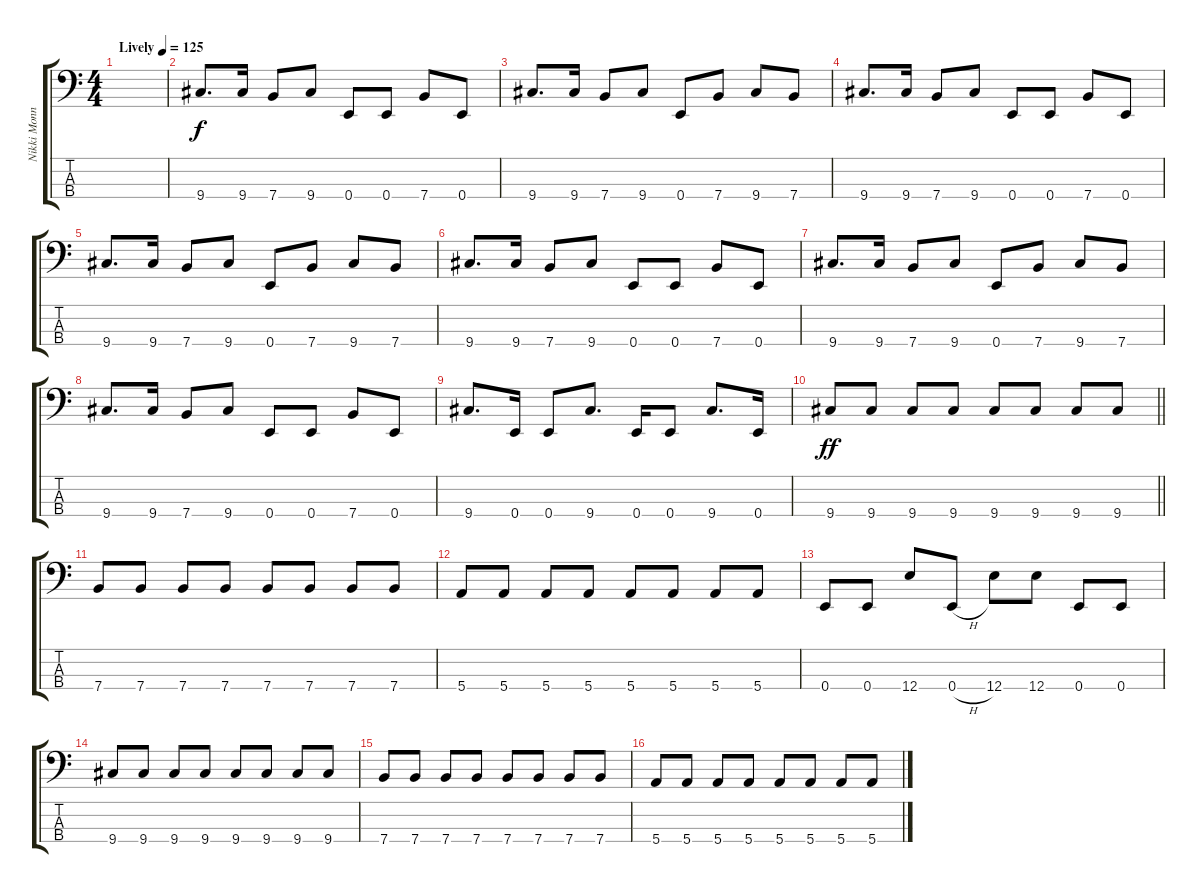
\track ("Nikki Monninger - Bass" "Nikki Monn") {instrument electricbasspick}
\staff {score tabs}
\tuning (G2 D2 A1 E1) {hide}
\ts (4 4)
\tempo (125 "Lively")
\clef f4
\ks c
|
9.4.8{d volume 11} 9.4.16 7.4.8 9.4.8 0.4.8 0.4.8 7.4.8 0.4.8 |
9.4.8{d} 9.4.16 7.4.8 9.4.8 0.4.8 7.4.8 9.4.8 7.4.8 |
9.4.8{d} 9.4.16 7.4.8 9.4.8 0.4.8 0.4.8 7.4.8 0.4.8 |
9.4.8{d} 9.4.16 7.4.8 9.4.8 0.4.8 7.4.8 9.4.8 7.4.8 |
9.4.8{d} 9.4.16 7.4.8 9.4.8 0.4.8 0.4.8 7.4.8 0.4.8 |
9.4.8{d} 9.4.16 7.4.8 9.4.8 0.4.8 7.4.8 9.4.8 7.4.8 |
9.4.8{d} 9.4.16 7.4.8 9.4.8 0.4.8 0.4.8 7.4.8 0.4.8 |
9.4.8{d dy f} 0.4.16 0.4.8{beam merge} 9.4.8{d} 0.4.16 0.4.8 9.4.8{d} 0.4.16 |
\barLineRight lightlight
9.4.8{dy ff} 9.4.8 9.4.8 9.4.8 9.4.8 9.4.8 9.4.8 9.4.8 |
7.4.8 7.4.8 7.4.8 7.4.8 7.4.8 7.4.8 7.4.8 7.4.8 |
5.4.8 5.4.8 5.4.8 5.4.8 5.4.8 5.4.8 5.4.8 5.4.8 |
0.4.8 0.4.8 12.4.8 0.4{h}.8 12.4.8 12.4.8 0.4.8 0.4.8 |
9.4.8 9.4.8 9.4.8 9.4.8 9.4.8 9.4.8 9.4.8 9.4.8 |
7.4.8 7.4.8 7.4.8 7.4.8 7.4.8 7.4.8 7.4.8 7.4.8 |
5.4.8 5.4.8 5.4.8 5.4.8 5.4.8 5.4.8 5.4.8 5.4.8
